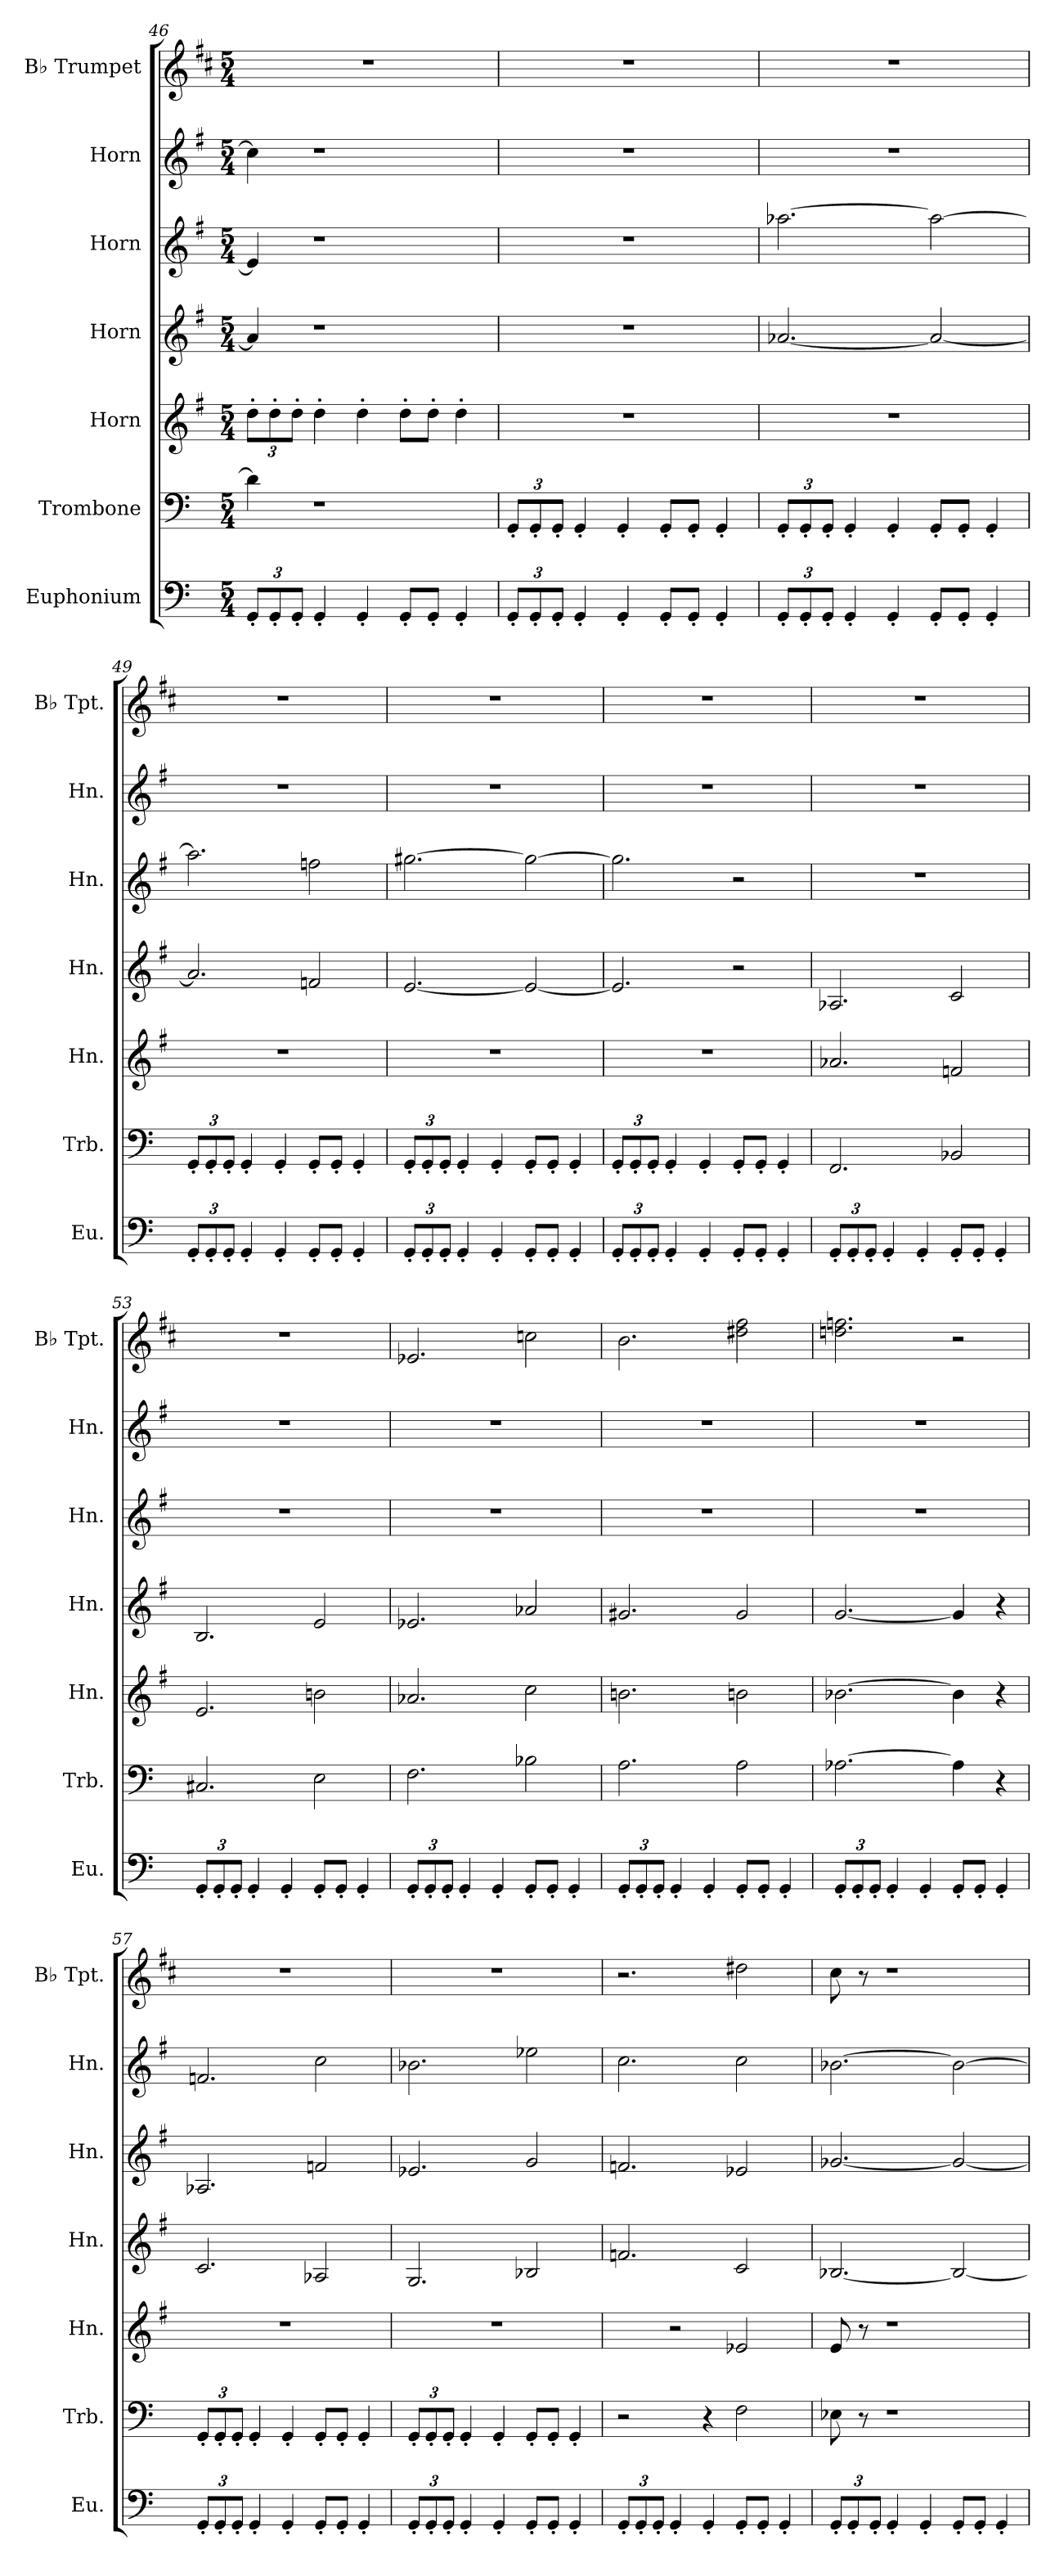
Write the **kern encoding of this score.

**kern	**kern	**kern	**kern	**kern	**kern	**kern
*part7	*part6	*part5	*part4	*part3	*part2	*part1
*staff7	*staff6	*staff5	*staff4	*staff3	*staff2	*staff1
*I"Euphonium	*I"Trombone	*I"Horn	*I"Horn	*I"Horn	*I"Horn	*I"B♭ Trumpet
*I'Eu.	*I'Trb.	*I'Hn.	*I'Hn.	*I'Hn.	*I'Hn.	*I'B♭ Tpt.
*clefF4	*clefF4	*clefG2	*clefG2	*clefG2	*clefG2	*clefG2
*	*	*ITrd4c7	*ITrd4c7	*ITrd4c7	*ITrd4c7	*ITrd1c2
*k[]	*k[]	*k[]	*k[]	*k[]	*k[]	*k[]
*C:	*C:	*C:	*C:	*C:	*C:	*C:
*M5/4	*M5/4	*M5/4	*M5/4	*M5/4	*M5/4	*M5/4
*Xbrackettup	*	*Xbrackettup	*	*	*	*
=46	=46	=46	=46	=46	=46	=46
12GG'/L	4d-\]	12g'\L	4d-/]	4A-/]	4f\]	4%5r
12GG'/	.	12g'\	.	.	.	.
12GG'/J	.	12g'\J	.	.	.	.
4GG'/	1r	4g'\	1r	1r	1r	.
4GG'/	.	4g'\	.	.	.	.
8GG'/L	.	8g'\L	.	.	.	.
8GG'/J	.	8g'\J	.	.	.	.
4GG'/	.	4g'\	.	.	.	.
=47	=47	=47	=47	=47	=47	=47
*	*Xbrackettup	*	*	*	*	*
12GG'/L	12GG'/L	4%5r	4%5r	4%5r	4%5r	4%5r
12GG'/	12GG'/	.	.	.	.	.
12GG'/J	12GG'/J	.	.	.	.	.
4GG'/	4GG'/	.	.	.	.	.
4GG'/	4GG'/	.	.	.	.	.
8GG'/L	8GG'/L	.	.	.	.	.
8GG'/J	8GG'/J	.	.	.	.	.
4GG'/	4GG'/	.	.	.	.	.
=48	=48	=48	=48	=48	=48	=48
12GG'/L	12GG'/L	4%5r	[2.d-X/	[2.dd-X\	4%5r	4%5r
12GG'/	12GG'/	.	.	.	.	.
12GG'/J	12GG'/J	.	.	.	.	.
4GG'/	4GG'/	.	.	.	.	.
4GG'/	4GG'/	.	.	.	.	.
8GG'/L	8GG'/L	.	2d-/_	2dd-\_	.	.
8GG'/J	8GG'/J	.	.	.	.	.
4GG'/	4GG'/	.	.	.	.	.
!!LO:PB:g=z
=49	=49	=49	=49	=49	=49	=49
12GG'/L	12GG'/L	4%5r	2.d-/]	2.dd-\]	4%5r	4%5r
12GG'/	12GG'/	.	.	.	.	.
12GG'/J	12GG'/J	.	.	.	.	.
4GG'/	4GG'/	.	.	.	.	.
4GG'/	4GG'/	.	.	.	.	.
8GG'/L	8GG'/L	.	2B-X/	2b-X\	.	.
8GG'/J	8GG'/J	.	.	.	.	.
4GG'/	4GG'/	.	.	.	.	.
=50	=50	=50	=50	=50	=50	=50
12GG'/L	12GG'/L	4%5r	[2.A/	[2.cc#X\	4%5r	4%5r
12GG'/	12GG'/	.	.	.	.	.
12GG'/J	12GG'/J	.	.	.	.	.
4GG'/	4GG'/	.	.	.	.	.
4GG'/	4GG'/	.	.	.	.	.
8GG'/L	8GG'/L	.	2A/_	2cc#\_	.	.
8GG'/J	8GG'/J	.	.	.	.	.
4GG'/	4GG'/	.	.	.	.	.
=51	=51	=51	=51	=51	=51	=51
12GG'/L	12GG'/L	4%5r	2.A/]	2.cc#\]	4%5r	4%5r
12GG'/	12GG'/	.	.	.	.	.
12GG'/J	12GG'/J	.	.	.	.	.
4GG'/	4GG'/	.	.	.	.	.
4GG'/	4GG'/	.	.	.	.	.
8GG'/L	8GG'/L	.	2r	2r	.	.
8GG'/J	8GG'/J	.	.	.	.	.
4GG'/	4GG'/	.	.	.	.	.
=52	=52	=52	=52	=52	=52	=52
12GG'/L	2.FF/	2.d-X/	2.D-X/	4%5r	4%5r	4%5r
12GG'/	.	.	.	.	.	.
12GG'/J	.	.	.	.	.	.
4GG'/	.	.	.	.	.	.
4GG'/	.	.	.	.	.	.
8GG'/L	2BB-X/	2B-X/	2F/	.	.	.
8GG'/J	.	.	.	.	.	.
4GG'/	.	.	.	.	.	.
!!LO:PB:g=z
=53	=53	=53	=53	=53	=53	=53
12GG'/L	2.C#X/	2.A/	2.E/	4%5r	4%5r	4%5r
12GG'/	.	.	.	.	.	.
12GG'/J	.	.	.	.	.	.
4GG'/	.	.	.	.	.	.
4GG'/	.	.	.	.	.	.
8GG'/L	2E\	2en\	2A/	.	.	.
8GG'/J	.	.	.	.	.	.
4GG'/	.	.	.	.	.	.
=54	=54	=54	=54	=54	=54	=54
12GG'/L	2.F\	2.d-X/	2.A-X/	4%5r	4%5r	2.d-X/
12GG'/	.	.	.	.	.	.
12GG'/J	.	.	.	.	.	.
4GG'/	.	.	.	.	.	.
4GG'/	.	.	.	.	.	.
8GG'/L	2B-X\	2f\	2d-X/	.	.	2b-X\
8GG'/J	.	.	.	.	.	.
4GG'/	.	.	.	.	.	.
=55	=55	=55	=55	=55	=55	=55
12GG'/L	2.A\	2.en\	2.c#X/	4%5r	4%5r	2.a\
12GG'/	.	.	.	.	.	.
12GG'/J	.	.	.	.	.	.
4GG'/	.	.	.	.	.	.
4GG'/	.	.	.	.	.	.
8GG'/L	2A\	2en\	2c#/	.	.	2cc#X\ 2ee\
8GG'/J	.	.	.	.	.	.
4GG'/	.	.	.	.	.	.
=56	=56	=56	=56	=56	=56	=56
12GG'/L	[2.A-X\	[2.e-X\	[2.c/	4%5r	4%5r	2.ccn\ 2.ee-X\
12GG'/	.	.	.	.	.	.
12GG'/J	.	.	.	.	.	.
4GG'/	.	.	.	.	.	.
4GG'/	.	.	.	.	.	.
8GG'/L	4A-\]	4e-\]	4c/]	.	.	2r
8GG'/J	.	.	.	.	.	.
4GG'/	4r	4r	4r	.	.	.
!!LO:PB:g=z
=57	=57	=57	=57	=57	=57	=57
12GG'/L	12GG'/L	4%5r	2.F/	2.D-X/	2.B-X/	4%5r
12GG'/	12GG'/	.	.	.	.	.
12GG'/J	12GG'/J	.	.	.	.	.
4GG'/	4GG'/	.	.	.	.	.
4GG'/	4GG'/	.	.	.	.	.
8GG'/L	8GG'/L	.	2D-X/	2B-X/	2f\	.
8GG'/J	8GG'/J	.	.	.	.	.
4GG'/	4GG'/	.	.	.	.	.
=58	=58	=58	=58	=58	=58	=58
12GG'/L	12GG'/L	4%5r	2.C/	2.A-X/	2.e-X\	4%5r
12GG'/	12GG'/	.	.	.	.	.
12GG'/J	12GG'/J	.	.	.	.	.
4GG'/	4GG'/	.	.	.	.	.
4GG'/	4GG'/	.	.	.	.	.
8GG'/L	8GG'/L	.	2E-X/	2c/	2a-X\	.
8GG'/J	8GG'/J	.	.	.	.	.
4GG'/	4GG'/	.	.	.	.	.
=59	=59	=59	=59	=59	=59	=59
12GG'/L	2r	4ryy	2.B-X/	2.B-X/	2.f\	2.r
12GG'/	.	.	.	.	.	.
12GG'/J	.	.	.	.	.	.
4GG'/	.	2r	.	.	.	.
4GG'/	4r	.	.	.	.	.
8GG'/L	2F\	2A-X/	2F/	2A-X/	2f\	2cc#X\
8GG'/J	.	.	.	.	.	.
4GG'/	.	.	.	.	.	.
=60	=60	=60	=60	=60	=60	=60
12GG'/L	8E-X\	8A/	[2.E-X/	[2.c-X/	[2.e-X\	8b\
12GG'/	.	.	.	.	.	.
.	8r	8r	.	.	.	8r
12GG'/J	.	.	.	.	.	.
4GG'/	1r	1r	.	.	.	1r
4GG'/	.	.	.	.	.	.
8GG'/L	.	.	2E-/_	2c-/_	2e-\_	.
8GG'/J	.	.	.	.	.	.
4GG'/	.	.	.	.	.	.
=	=	=	=	=	=	=
*-	*-	*-	*-	*-	*-	*-
